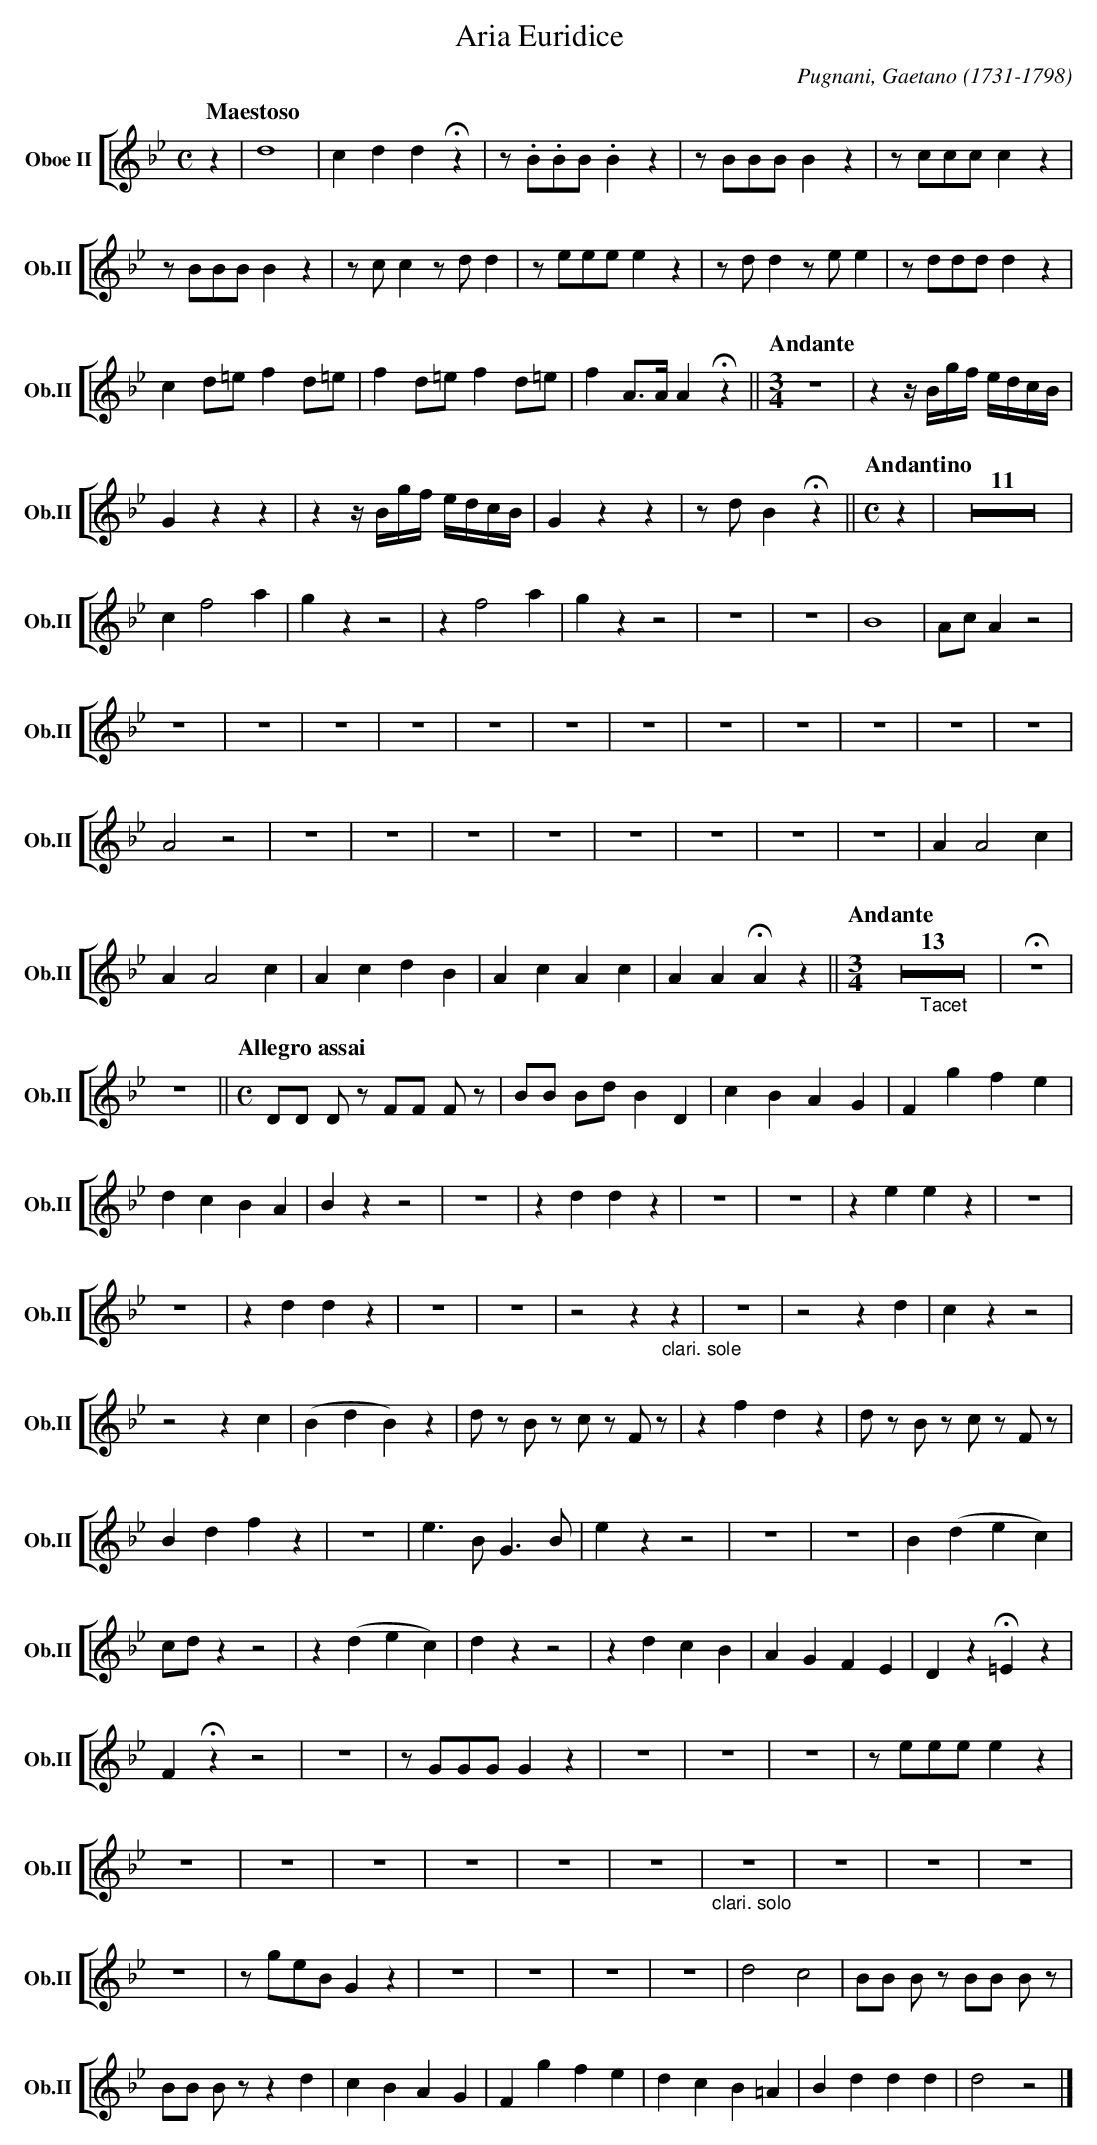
X:1
T:Aria Euridice
C:Pugnani, Gaetano (1731-1798)
M:4/4
L:1/4
K:Bb
V: 10 clef=treble name="Oboe II" sname="Ob.II"
%%staves [( 10 )]
[Q:"Maestoso"][M:C] z| d4| c d d !fermata! z| z/ .B/.B/B/ .B z| z/ B/B/B/ B z| z/ c/c/c/ \
   c z| z/ B/B/B/ B z| z/ c/ c z/ d/ d| z/ e/e/e/ e z| z/ d/ d z/ e/ e| z/ d/d/d/ \
   d z| c d/=e/ f d/=e/| f d/=e/ f d/=e/| f A/>A/ A !fermata! z || \
[Q:"Andante"][M:3/4] z3| z z// B//g//f// e//d//c//B//| G z z | z z// B//g//f// e//d//c//B//| G z z| z/ d/ B !fermata! z ||\
[Q:"Andantino"][M:C] z| Z11 |c \
   f2 a|g z z2| z f2 a| g z z2| z4| z4| B4| A/c/ A z2| z4|z4| z4| z4| z4| z4| \
   z4| z4| z4| z4| z4| z4| A2 z2| z4| z4| z4| z4| z4| z4| z4| z4| A A2 c| A \
   A2 c| A c d B| A c A c| A A !fermata! A z|| \
[Q:"Andante"][M:3/4] "_Tacet" Z13 | !fermata!z3 | z3 || \
[Q:"Allegro assai"][M:C] D/D/ D/ z/ F/F/ F/ z/| B/B/ B/d/ B D| c B A G| F g f e| d c B A| B z z2| z4|z d d z| z4| z4| \
   z e e z| z4| z4| z d d z| z4| z4| z2 z "_clari. sole" z| z4| z2 z d| c z z2| z2 z c| \
(B d B) z| d/ z/ B/ z/ c/ z/ F/ z/| z f d z| d/ z/ B/ z/ c/ z/ F/ z/| B d \
   f z| z4| e> B G> B| e z z2| z4| z4| B (d e c)| c/d/ z z2| z (d e c)| d z \
   z2| z d c B| A G F E| D z !fermata! =E z| F !fermata! z z2| z4| z/ G/G/G/ \
   G z| z4| z4| z4| z/ e/e/e/ e z| z4| z4| z4| z4| z4| z4| "_clari. solo" z4| \
   z4| z4 | z4| z4| z/ g/e/B/ G z| z4| z4| z4| z4| d2 c2| B/B/ B/z/ \
   B/B/ B/z/ | B/B/ B/z/ z d| c B A G| F g f e| d c B =A| B d d d| d2 z2 |] \
